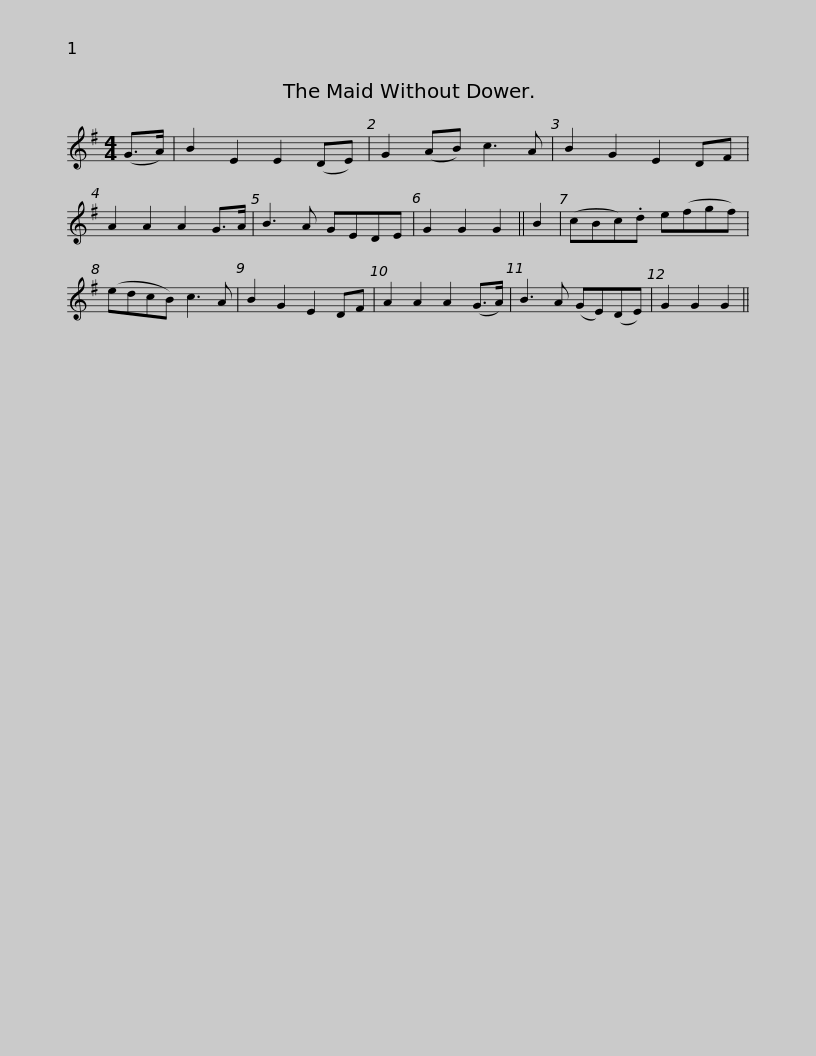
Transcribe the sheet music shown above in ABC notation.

X:1
L:1/8
M:4/4
I:linebreak $
K:G
V:1 treble
V:1
 (G>A) | B2 E2 E2 (DE) | G2 (AB) c3 A | B2 G2 E2 DF | A2 A2 A2 G>A | %5
 B3 A GEDE | G2 G2 G2 || B2 |$ (cBc).d e(fgf) | (edcB) c3 A | %10
 B2 G2 E2 DF | A2 A2 A2 (G>A) | B3 A (GE)(DE) | G2 G2 G2 || %14
